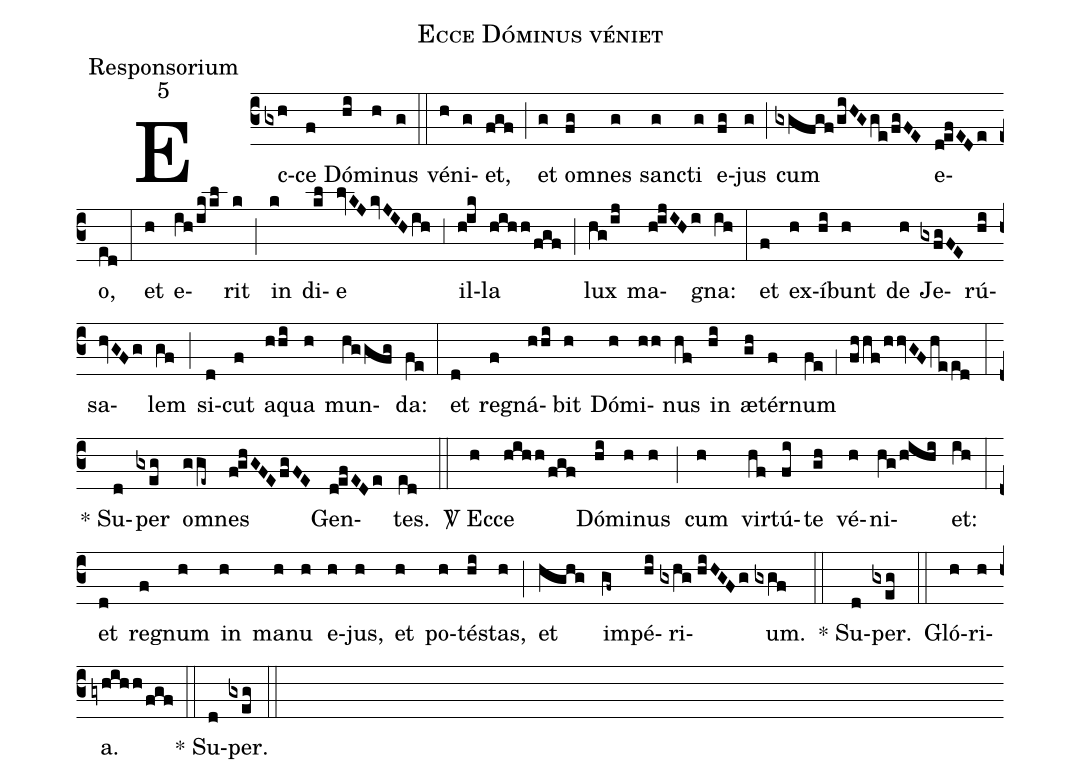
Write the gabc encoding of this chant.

name:Ecce Dóminus véniet;
office-part:Responsorium;
mode:5;
%%
(c3) Ec(gxh)ce(f) Dó(hi)mi(h)nus(g) (::) vé(h)ni(g)et,(fgf) (;) et(g) o(fg)mnes(g) san(g)cti(g) e(fg)jus(g) (;) cum(gxgfgf/giHG/ge/fgFE) e(defEDe)o,(ed) (:)

et(h) e(ih/ikkl)rit(k) (;) in(k) di(kl)e(lvKJ/kvJIH/ih) (;3) il(hik)la(hihh/fgf) (;) lux(hg/ij) ma(hijIHi)gna:(ih) (:)

et(f) ex(h)í(hi)bunt(h) de(h) Je(gxfgFE)rú(hi)sa(hvGFg)lem(gf) (;) si(d)cut(f) a(hhi)qua(h) mun(hggfg)da:(fe) (:)

et(d) re(f)gná(hhi)bit(h) Dó(h)mi(hh)nus(hf) in(hi) æ(gh)tér(f)num(fe) (;1) (fhhf/hhvGF/heed) (:)

<sp>*</sp> Su(d)per(gxeg) o(gge~)mnes(f!ghGFE/fgFE) Gen(d!efEDe)tes.(ed) (::)

<sp>V/</sp> Ec(h)ce(hihh/fgf) Dó(hi)mi(h)nus(h) (;) cum(h) vir(hf)tú(fi)te(gh) vé(h)ni(hg/hihi)et:(ih) (:) et(d) re(f)gnum(h) in(h) ma(h)nu(h) e(h)jus,(h) et(h) po(h)té(hi)stas,(h) (;) et(hghg) im(gf~)pé(hi)ri(gxhg//hiHGFg)um.(gxgf) (::)

<sp>*</sp> Su(d)per.(gxeg) (::)

Gló(h)ri(h)a.(gyhihh/fgf) (::)

<sp>*</sp> Su(d)per.(gxeg) (::)
